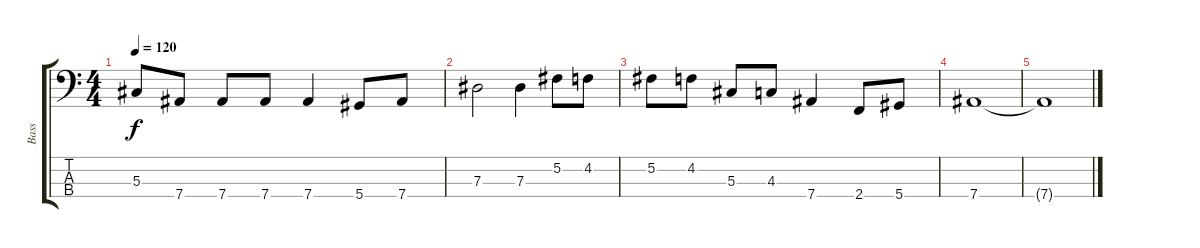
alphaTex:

\track ("Bass" "Bass") {instrument electricbassfinger}
\staff {score tabs}
\tuning (Gb2 Db2 Ab1 Eb1) {hide}
\ts (4 4)
\tempo 120
\clef f4
\ks c
5.3.8{dy f} 7.4.8 7.4.8 7.4.8 7.4.4 5.4.8 7.4.8 |
7.3.2 7.3.4 5.2.8 4.2.8 |
5.2.8 4.2.8 5.3.8 4.3.8 7.4.4 2.4.8 5.4.8 |
7.4.1 |
7.4{t}.1
